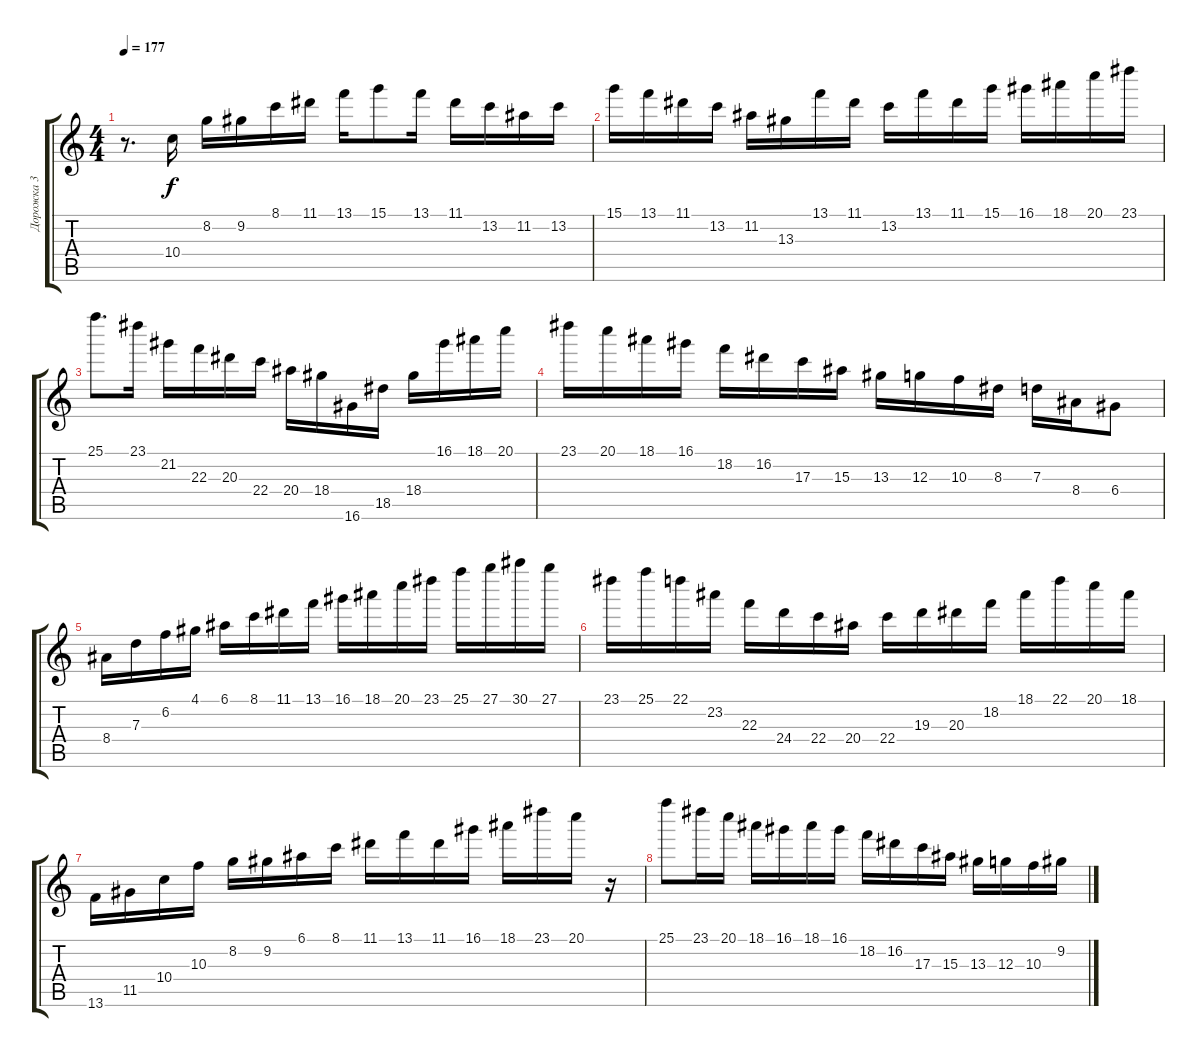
\track ("Дорожка 3" "Дорожка 3") {instrument overdrivenguitar}
\staff {score tabs}
\tuning (E4 B3 G3 D3 A2 E2) {hide}
\ts (4 4)
\tempo 177
\clef g2
\ks c
r.8{d dy f} 10.4.16 8.2.16 9.2.16 8.1.16 11.1.16 13.1.16 15.1.8 13.1.16 11.1.16 13.2.16 11.2.16 13.2.16 |
15.1.16 13.1.16 11.1.16 13.2.16 11.2.16 13.3.16 13.1.16 11.1.16 13.2.16 13.1.16 11.1.16 15.1.16 16.1.16 18.1.16 20.1.16 23.1.16 |
25.1.8{d} 23.1.16 21.2.16 22.3.16 20.3.16 22.4.16 20.4.16 18.4.16 16.6.16 18.5.16 18.4.16 16.1.16 18.1.16 20.1.16 |
23.1.16 20.1.16 18.1.16 16.1.16 18.2.16 16.2.16 17.3.16 15.3.16 13.3.16 12.3.16 10.3.16 8.3.16 7.3.16 8.4.16 6.4.8 |
8.4.16 7.3.16 6.2.16 4.1.16 6.1.16 8.1.16 11.1.16 13.1.16 16.1.16 18.1.16 20.1.16 23.1.16 25.1.16 27.1.16 30.1.16 27.1.16 |
23.1.16 25.1.16 22.1.16 23.2.16 22.3.16 24.4.16 22.4.16 20.4.16 22.4.16 19.3.16 20.3.16 18.2.16 18.1.16 22.1.16 20.1.16 18.1.16 |
13.6.16 11.5.16 10.4.16 10.3.16 8.2.16 9.2.16 6.1.16 8.1.16 11.1.16 13.1.16 11.1.16 16.1.16 18.1.16 23.1.16 20.1.16 r.16 |
25.1.8 23.1.16 20.1.16 18.1.16 16.1.16 18.1.16 16.1.16 18.2.16 16.2.16 17.3.16 15.3.16 13.3.16 12.3.16 10.3.16 9.2.16
